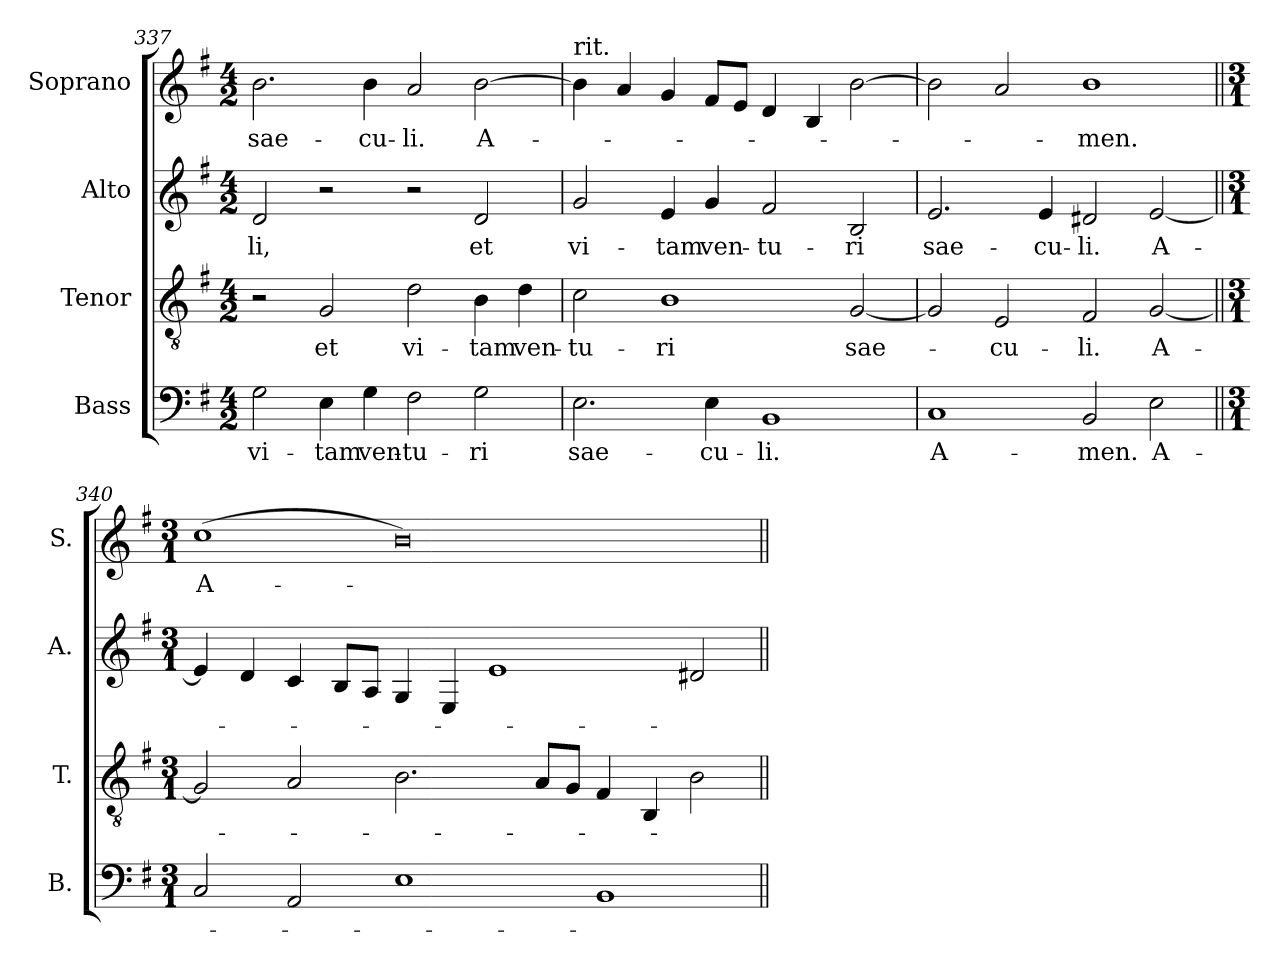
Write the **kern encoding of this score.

**kern	**text	**kern	**text	**kern	**text	**kern	**text
*part4	*part4	*part3	*part3	*part2	*part2	*part1	*part1
*staff4	*staff4	*staff3	*staff3	*staff2	*staff2	*staff1	*staff1
*I"Bass	*	*I"Tenor	*	*I"Alto	*	*I"Soprano	*
*I'B.	*	*I'T.	*	*I'A.	*	*I'S.	*
*clefF4	*	*clefGv2	*	*clefG2	*	*clefG2	*
*	*	*ITrd7c12	*	*	*	*	*
*k[f#]	*	*k[f#]	*	*k[f#]	*	*k[f#]	*
*G:	*	*G:	*	*G:	*	*G:	*
*M4/2	*	*M4/2	*	*M4/2	*	*M4/2	*
=337	=337	=337	=337	=337	=337	=337	=337
!	!LO:LY:b:color=#000000	!	!	!	!	!	!
!	!	!	!	!	!LO:LY:b:color=#000000	!	!
!	!	!	!	!	!	!	!LO:LY:b:color=#000000
2Gi\	vi-	2r	.	2di/	-li,	2.bi\	sae-
!	!LO:LY:b:color=#000000	!	!	!	!	!	!
!	!	!	!LO:LY:b:color=#000000	!	!	!	!
4Ei\	-tam	2GGi/	et	2r	.	.	.
!	!LO:LY:b:color=#000000	!	!	!	!	!	!
!	!	!	!	!	!	!	!LO:LY:b:color=#000000
4Gi\	ven-	.	.	.	.	4bi\	-cu-
!	!LO:LY:b:color=#000000	!	!	!	!	!	!
!	!	!	!LO:LY:b:color=#000000	!	!	!	!
!	!	!	!	!	!	!	!LO:LY:b:color=#000000
2F#i\	-tu-	2Di\	vi-	2r	.	2ai/	-li.
!	!LO:LY:b:color=#000000	!	!	!	!	!	!
!	!	!	!LO:LY:b:color=#000000	!	!	!	!
!	!	!	!	!	!LO:LY:b:color=#000000	!	!
!	!	!	!	!	!	!	!LO:LY:b:color=#000000
2Gi\	-ri	4BBi\	-tam	2di/	et	[2bi\	A-
!	!	!	!LO:LY:b:color=#000000	!	!	!	!
.	.	4Di\	ven-	.	.	.	.
!!LO:PB:g=z
=338	=338	=338	=338	=338	=338	=338	=338
!	!LO:LY:b:color=#000000	!	!	!	!	!	!
!	!	!	!LO:LY:b:color=#000000	!	!	!	!
!	!	!	!	!	!	!LO:TX:t=rit.	!
!	!	!	!	!	!LO:LY:b:color=#000000	!	!
2.Ei\	sae-	2Ci\	-tu-	2gi/	vi-	4bi\]	.
.	.	.	.	.	.	4ai/	.
!	!	!	!LO:LY:b:color=#000000	!	!	!	!
!	!	!	!	!	!LO:LY:b:color=#000000	!	!
.	.	1BBi	-ri	4ei/	-tam	4gi/	.
!	!LO:LY:b:color=#000000	!	!	!	!	!	!
!	!	!	!	!	!LO:LY:b:color=#000000	!	!
4Ei\	-cu-	.	.	4gi/	ven-	8f#i/L	.
.	.	.	.	.	.	8ei/J	.
!	!LO:LY:b:color=#000000	!	!	!	!	!	!
!	!	!	!	!	!LO:LY:b:color=#000000	!	!
1BBi	-li.	.	.	2f#i/	-tu-	4di/	.
.	.	.	.	.	.	4Bi/	.
!	!	!	!LO:LY:b:color=#000000	!	!	!	!
!	!	!	!	!	!LO:LY:b:color=#000000	!	!
.	.	[2GGi/	sae-	2Bi/	-ri	[2bi\	.
=339	=339	=339	=339	=339	=339	=339	=339
!	!LO:LY:b:color=#000000	!	!	!	!	!	!
!	!	!	!	!	!LO:LY:b:color=#000000	!	!
1Ci	A-	2GGi/]	.	2.ei/	sae-	2bi\]	.
!	!	!	!LO:LY:b:color=#000000	!	!	!	!
.	.	2EEi/	-cu-	.	.	2ai/	.
!	!	!	!	!	!LO:LY:b:color=#000000	!	!
.	.	.	.	4ei/	-cu-	.	.
!	!LO:LY:b:color=#000000	!	!	!	!	!	!
!	!	!	!LO:LY:b:color=#000000	!	!	!	!
!	!	!	!	!	!LO:LY:b:color=#000000	!	!
!	!	!	!	!	!	!	!LO:LY:b:color=#000000
2BBi/	-men.	2FF#i/	-li.	2d#Xi/	-li.	1bi	-men.
!	!LO:LY:b:color=#000000	!	!	!	!	!	!
!	!	!	!LO:LY:b:color=#000000	!	!	!	!
!	!	!	!	!	!LO:LY:b:color=#000000	!	!
2Ei\	A-	[2GGi/	A-	[2ei/	A-	.	.
=340||	=340||	=340||	=340||	=340||	=340||	=340||	=340||
*M3/1	*	*M3/1	*	*M3/1	*	*M3/1	*
!	!	!	!	!	!	!	!LO:LY:b:color=#000000
2Ci/	.	2GGi/]	.	4ei/]	.	(1cci	A-
.	.	.	.	4di/	.	.	.
2AAi/	.	2AAi/	.	4ci/	.	.	.
.	.	.	.	8Bi/L	.	.	.
.	.	.	.	8Ai/J	.	.	.
1Ei	.	2.BBi\	.	4Gi/	.	0bi)	.
.	.	.	.	4Ei/	.	.	.
.	.	.	.	1ei	.	.	.
.	.	8AAi/L	.	.	.	.	.
.	.	8GGi/J	.	.	.	.	.
1BBi	.	4FF#i/	.	.	.	.	.
.	.	4BBBi/	.	.	.	.	.
.	.	2BBi\	.	2d#Xi/	.	.	.
=||	=||	=||	=||	=||	=||	=||	=||
*-	*-	*-	*-	*-	*-	*-	*-
